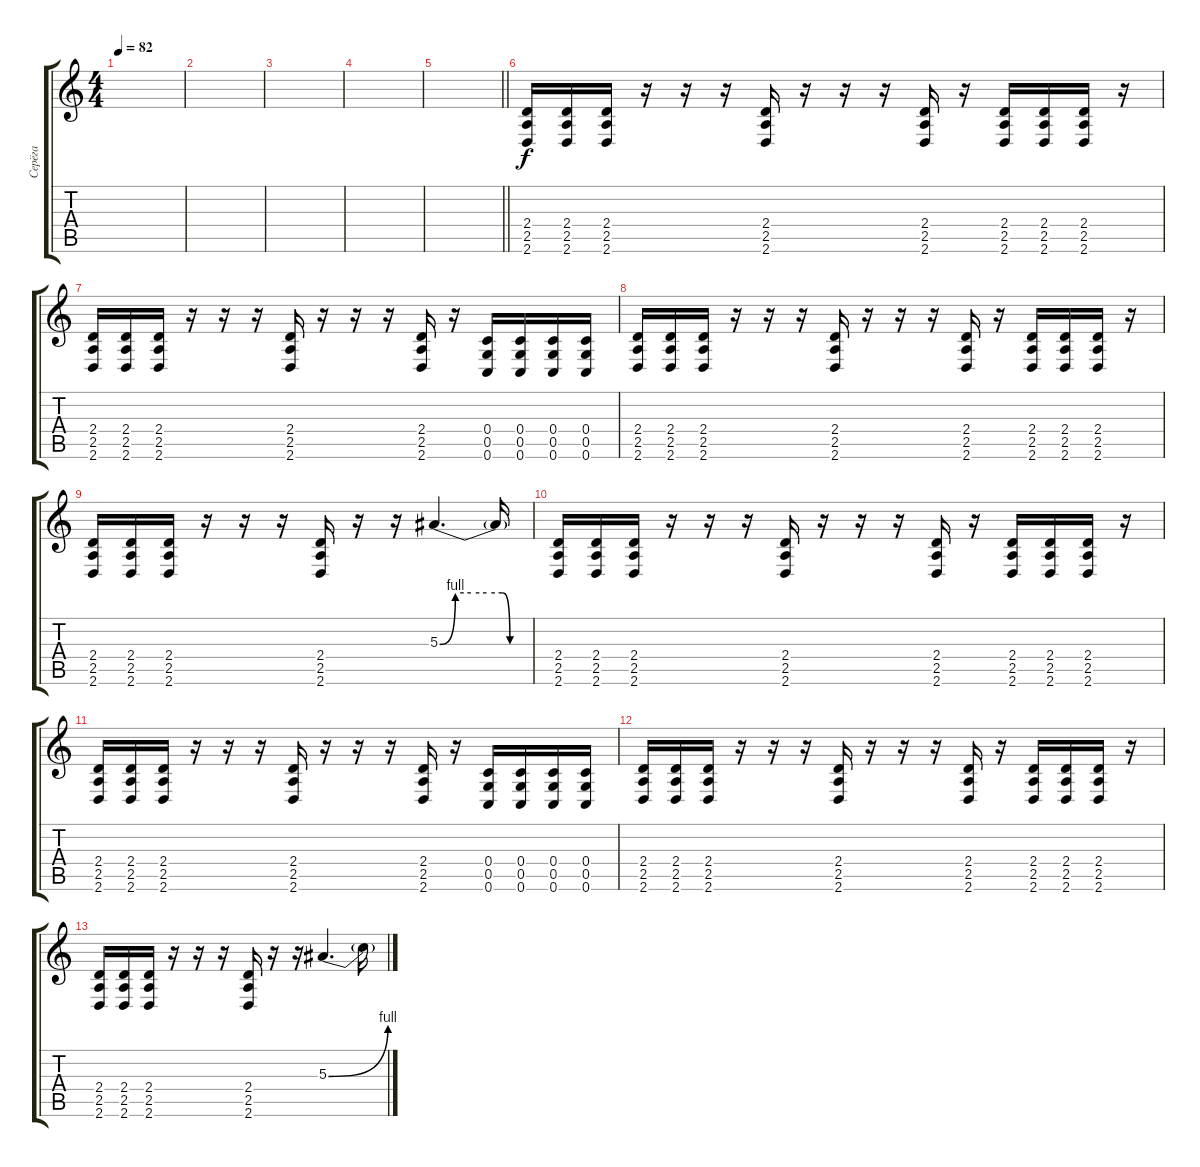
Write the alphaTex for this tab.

\track ("Серёга" "Серёга") {instrument distortionguitar}
\staff {score tabs}
\tuning (D4 A3 F3 C3 G2 C2) {hide}
\ts (4 4)
\tempo 82
\clef g2
\ks c
|
|
|
|
\barLineRight lightlight
|
(2.4 2.5 2.6).16 (2.4 2.5 2.6).16 (2.4 2.5 2.6).16 r.16 r.16 r.16 (2.4 2.5 2.6).16 r.16 r.16 r.16 (2.4 2.5 2.6).16 r.16 (2.4 2.5 2.6).16 (2.4 2.5 2.6).16 (2.4 2.5 2.6).16 r.16 |
(2.4 2.5 2.6).16 (2.4 2.5 2.6).16 (2.4 2.5 2.6).16 r.16 r.16 r.16 (2.4 2.5 2.6).16 r.16 r.16 r.16 (2.4 2.5 2.6).16 r.16 (0.4 0.5 0.6).16 (0.4 0.5 0.6).16 (0.4 0.5 0.6).16 (0.4 0.5 0.6).16 |
(2.4 2.5 2.6).16 (2.4 2.5 2.6).16 (2.4 2.5 2.6).16 r.16 r.16 r.16 (2.4 2.5 2.6).16 r.16 r.16 r.16 (2.4 2.5 2.6).16 r.16 (2.4 2.5 2.6).16 (2.4 2.5 2.6).16 (2.4 2.5 2.6).16 r.16 |
(2.4 2.5 2.6).16 (2.4 2.5 2.6).16 (2.4 2.5 2.6).16 r.16 r.16 r.16 (2.4 2.5 2.6).16 r.16 r.16 5.3{be (custom 0 0 10 4 20 4 30 4 40 4 45 0 50 0 60 0)}.4{d} 5.3{t}.16 |
(2.4 2.5 2.6).16 (2.4 2.5 2.6).16 (2.4 2.5 2.6).16 r.16 r.16 r.16 (2.4 2.5 2.6).16 r.16 r.16 r.16 (2.4 2.5 2.6).16 r.16 (2.4 2.5 2.6).16 (2.4 2.5 2.6).16 (2.4 2.5 2.6).16 r.16 |
(2.4 2.5 2.6).16 (2.4 2.5 2.6).16 (2.4 2.5 2.6).16 r.16 r.16 r.16 (2.4 2.5 2.6).16 r.16 r.16 r.16 (2.4 2.5 2.6).16 r.16 (0.4 0.5 0.6).16 (0.4 0.5 0.6).16 (0.4 0.5 0.6).16 (0.4 0.5 0.6).16 |
(2.4 2.5 2.6).16 (2.4 2.5 2.6).16 (2.4 2.5 2.6).16 r.16 r.16 r.16 (2.4 2.5 2.6).16 r.16 r.16 r.16 (2.4 2.5 2.6).16 r.16 (2.4 2.5 2.6).16 (2.4 2.5 2.6).16 (2.4 2.5 2.6).16 r.16 |
(2.4 2.5 2.6).16 (2.4 2.5 2.6).16 (2.4 2.5 2.6).16 r.16 r.16 r.16 (2.4 2.5 2.6).16 r.16 r.16 5.3{be (bend 0 0 60 4)}.4{d} 5.3{t}.16
